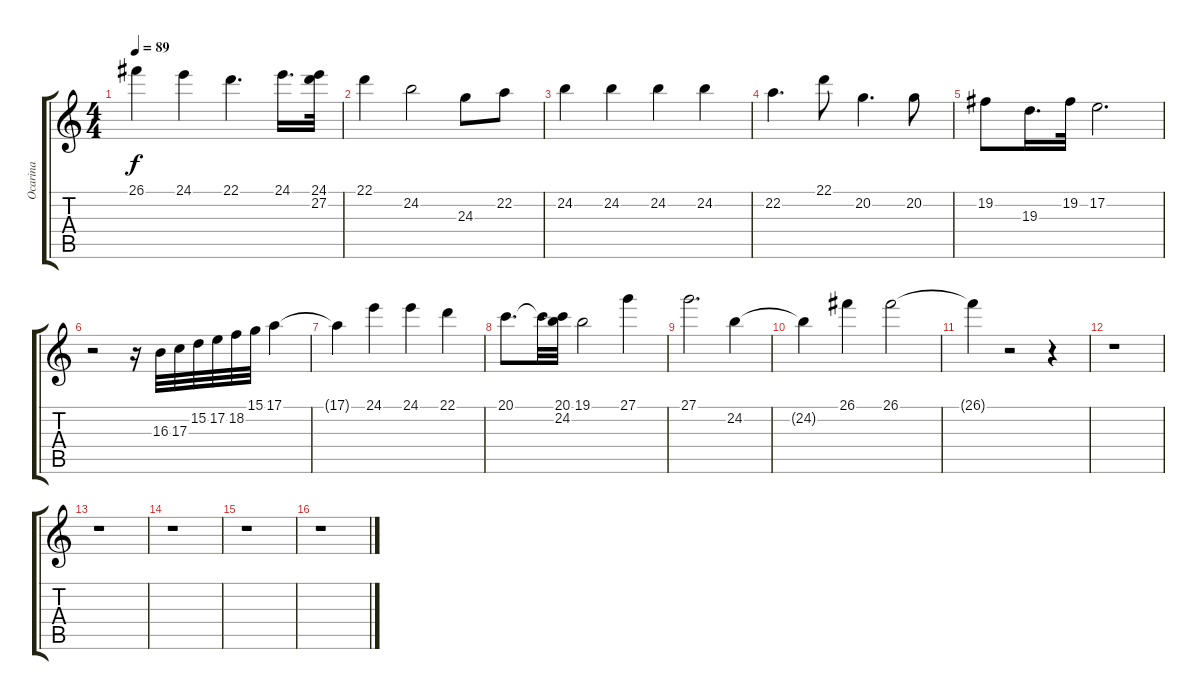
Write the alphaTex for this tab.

\track ("Ocarina" "Ocarina") {instrument ocarina}
\staff {score tabs}
\tuning (E4 B3 G3 D3 A2 E2) {hide}
\ts (4 4)
\tempo 89
\clef g2
\ks c
26.1.4{dy f} 24.1.4 22.1.4{d} 24.1.16{d} (24.1 27.2).32 |
22.1.4 24.2.2 24.3.8 22.2.8 |
24.2.4 24.2.4 24.2.4 24.2.4 |
22.2.4{d} 22.1.8 20.2.4{d} 20.2.8 |
19.2.8 19.3.16{d} 19.2.32 17.2.2{d} |
r.2 r.16 16.3.32 17.3.32 15.2.32 17.2.32 18.2.32 15.1.32 17.1.4 |
17.1{t}.4 24.1.4 24.1.4 22.1.4 |
20.1.8{d} 20.1{t}.32 (20.1 24.2).32 19.1.2 27.1.4 |
27.1.2{d} 24.2.4 |
24.2{t}.4 26.1.4 26.1.2 |
26.1{t}.4 r.2 r.4 |
r.1 |
r.1 |
r.1 |
r.1 |
r.1
